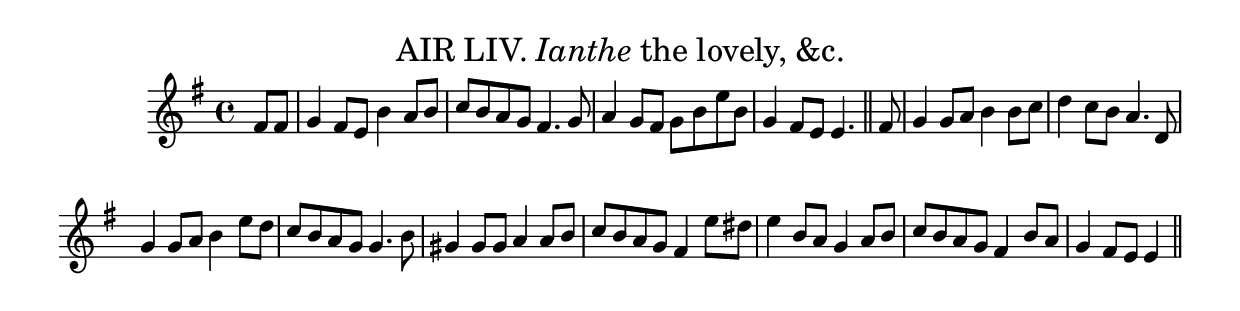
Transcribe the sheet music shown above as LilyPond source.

\version "2.10.25" 
\include "english.ly"

\header
  {title = \markup \smaller \normal-text
    {AIR LIV. \italic {Ianthe} the lovely, &c.}
  }

\score
  {
  \new Staff
  \relative c'
    {
    \key e \minor
    \time 4/4
    \clef treble \partial 4
    fs8 fs | g4 fs8 e b'4 a8 b | c8 b a g fs4. g8 | a4 g8 fs g b e b |
    g4 fs8 e e4. \bar "||" fs8 |  % printed e4 for e4. and  ":|:"
    g4 g8 a b4 b8 c | d4 c8 b a4. d,8 | g4 g8 a b4 e8 d |
    c8 b a g g4. b8 |
    gs4 gs8 gs a4 a8 b | c8 b a g fs4 e'8 ds | e4 b8 a g4 a8 b |
    c8 b a g fs4 b8 a | g4 fs8 e e4 \bar "||"  % printed ":|:"
    }
  \layout
    { \context
      { \Score
        \remove Bar_number_engraver
       }
    }
  \midi
    { \context
       { \Score tempoWholesPerMinute = #(ly:make-moment 150 4) } 
    }
  } 
